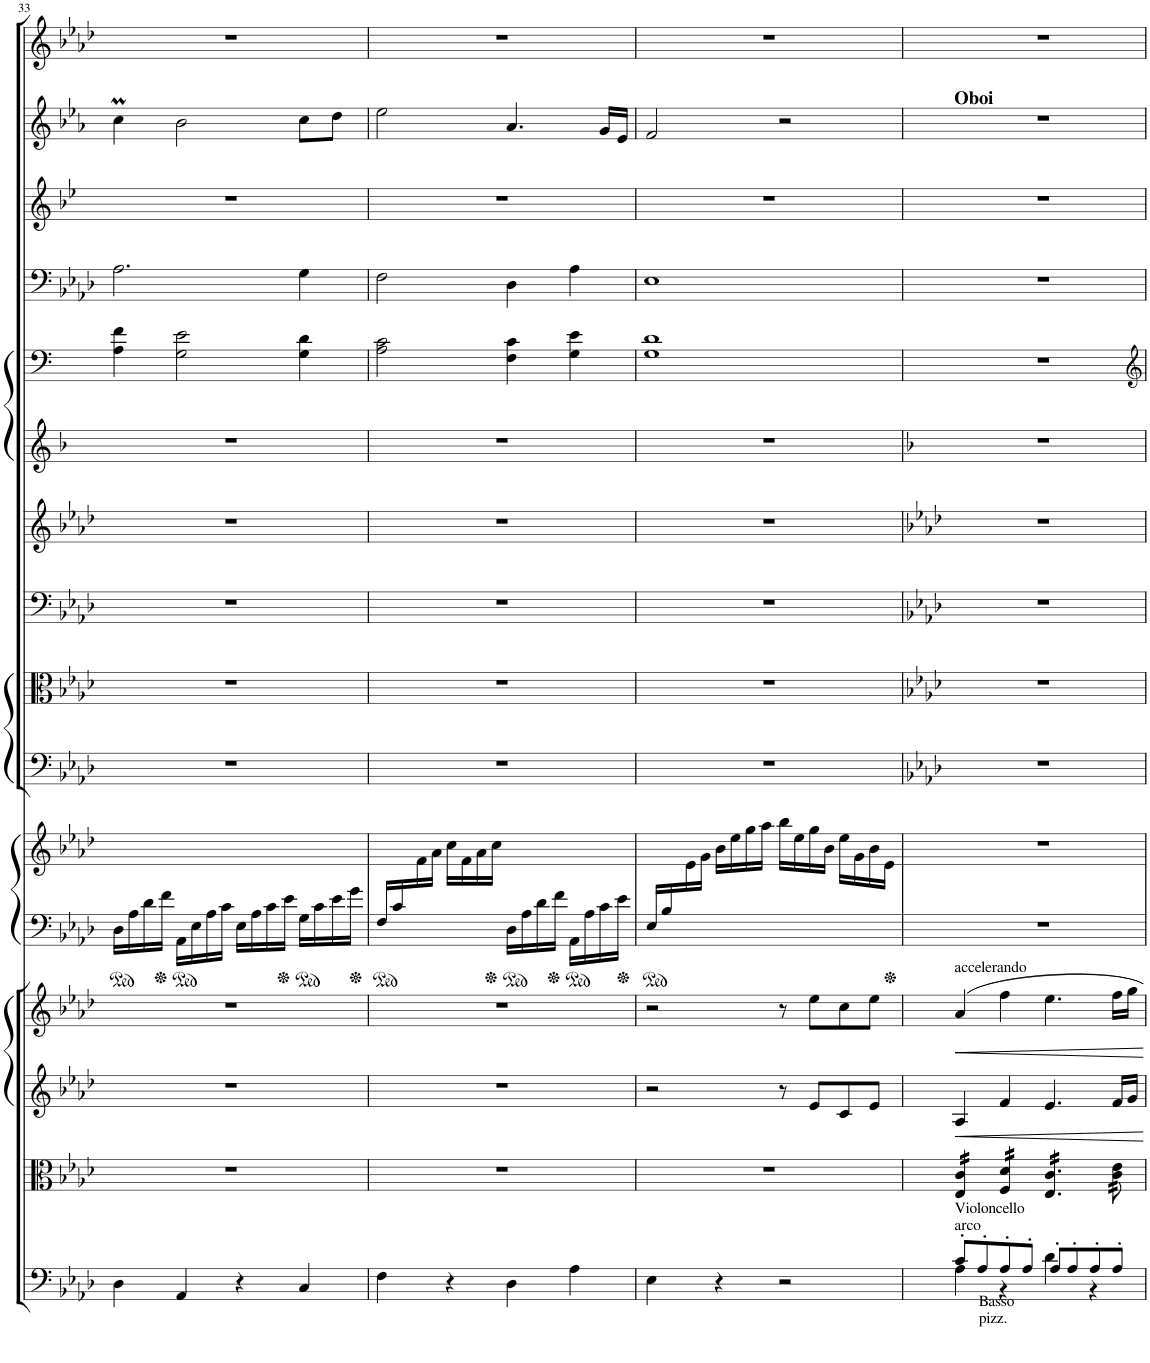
**kern	**kern	**kern	**kern	**kern	**kern	**kern	**kern	**kern	**kern	**kern	**kern	**kern	**kern	**kern	**kern
*part15	*part14	*part13	*part12	*part11	*part11	*part10	*part9	*part8	*part7	*part6	*part5	*part4	*part3	*part2	*part1
*staff16	*staff15	*staff14	*staff13	*staff12	*staff11	*staff10	*staff9	*staff8	*staff7	*staff6	*staff5	*staff4	*staff3	*staff2	*staff1
*I"Bassi	*I"Viola	*I"Violino II	*I"Violino I	*I"Pianoforte	*	*I"Trombone Basso	*I"Tromboni Alto, Tenore	*I"Timpani in C, F, G	*I"Trombe in C	*I"Corni in Es	*I"Corni in As	*I"Fagotti	*I"Clarinetti in B	*I"Oboi (II = Corno inglese)	*I"Flauto
*	*	*	*	*I'Pno	*	*	*I'Trb	*I'Timp	*	*	*	*	*I'Cl	*I'Ob	*I'Fl
!!LO:PB:g=z
*clefF4	*clefC3	*clefG2	*clefG2	*clefF4	*clefG2	*clefF4	*clefC3	*clefF4	*clefG2	*clefG2	*clefG2	*clefF4	*clefG2	*clefG2	*clefG2
*	*	*	*	*	*	*	*	*	*	*Trd5c9	*Trd2c4	*	*Trd1c2	*Trd4c7	*
*k[b-e-a-d-]	*k[b-e-a-d-]	*k[b-e-a-d-]	*k[b-e-a-d-]	*k[b-e-a-d-]	*k[b-e-a-d-]	*k[b-e-a-d-]	*k[b-e-a-d-]	*k[b-e-a-d-]	*k[b-e-a-d-]	*k[b-]	*k[]	*k[b-e-a-d-]	*k[b-e-]	*k[b-e-a-]	*k[b-e-a-d-]
*M4/4	*M4/4	*M4/4	*M4/4	*M4/4	*M4/4	*M4/4	*M4/4	*M4/4	*M4/4	*M4/4	*M4/4	*M4/4	*M4/4	*M4/4	*M4/4
*met(c)	*met(c)	*met(c)	*met(c)	*met(c)	*met(c)	*met(c)	*met(c)	*met(c)	*met(c)	*met(c)	*met(c)	*met(c)	*met(c)	*met(c)	*met(c)
=33	=33	=33	=33	=33	=33	=33	=33	=33	=33	=33	=33	=33	=33	=33	=33
4D-\	1r	1r	1r	16D-\LL	1ryy	1r	1r	1r	1r	1r	4A\ 4f\	2.A-\	1r	4ccM\	1r
.	.	.	.	16A-\	.	.	.	.	.	.	.	.	.	.	.
.	.	.	.	16d-\	.	.	.	.	.	.	.	.	.	.	.
.	.	.	.	16f\JJ	.	.	.	.	.	.	.	.	.	.	.
4AA-/	.	.	.	16AA-\LL	.	.	.	.	.	.	2G\ 2e\	.	.	2b-\	.
.	.	.	.	16E-\	.	.	.	.	.	.	.	.	.	.	.
.	.	.	.	16A-\	.	.	.	.	.	.	.	.	.	.	.
.	.	.	.	16c\JJ	.	.	.	.	.	.	.	.	.	.	.
4r	.	.	.	16E-\LL	.	.	.	.	.	.	.	.	.	.	.
.	.	.	.	16A-\	.	.	.	.	.	.	.	.	.	.	.
.	.	.	.	16c\	.	.	.	.	.	.	.	.	.	.	.
.	.	.	.	16e-\JJ	.	.	.	.	.	.	.	.	.	.	.
4C/	.	.	.	16G\LL	.	.	.	.	.	.	4G\ 4d\	4G\	.	8cc\L	.
.	.	.	.	16c\	.	.	.	.	.	.	.	.	.	.	.
.	.	.	.	16e-\	.	.	.	.	.	.	.	.	.	8dd\J	.
.	.	.	.	16g\JJ	.	.	.	.	.	.	.	.	.	.	.
=34	=34	=34	=34	=34	=34	=34	=34	=34	=34	=34	=34	=34	=34	=34	=34
*	*	*	*	*ped	*	*	*	*	*	*	*	*	*	*	*
*	*	*	*	*	*^	*	*	*	*	*	*	*	*	*	*
4F\	1r	1r	1r	16F/LL	1ryy	8ryy	1r	1r	1r	1r	1r	2A\ 2c\	2F\	1r	2ee-\	1r
.	.	.	.	16c/	.	.	.	.	.	.	.	.	.	.	.	.
.	.	.	.	4.ryy	.	16f\	.	.	.	.	.	.	.	.	.	.
.	.	.	.	.	.	16a-\JJ	.	.	.	.	.	.	.	.	.	.
4r	.	.	.	.	.	16cc\LL	.	.	.	.	.	.	.	.	.	.
.	.	.	.	.	.	16f\	.	.	.	.	.	.	.	.	.	.
.	.	.	.	.	.	16a-\	.	.	.	.	.	.	.	.	.	.
.	.	.	.	.	.	16cc\JJ	.	.	.	.	.	.	.	.	.	.
*	*	*	*	*	*Xped	*	*	*	*	*	*	*	*	*	*	*
4D-\	.	.	.	16D-\LL	.	2ryy	.	.	.	.	.	4F\ 4c\	4D-\	.	4.a-/	.
.	.	.	.	16A-\	.	.	.	.	.	.	.	.	.	.	.	.
.	.	.	.	16d-\	.	.	.	.	.	.	.	.	.	.	.	.
.	.	.	.	16f\JJ	.	.	.	.	.	.	.	.	.	.	.	.
4A-\	.	.	.	16AA-\LL	.	.	.	.	.	.	.	4G\ 4e\	4A-\	.	.	.
.	.	.	.	16A-\	.	.	.	.	.	.	.	.	.	.	.	.
.	.	.	.	16c\	.	.	.	.	.	.	.	.	.	.	16g/LL	.
.	.	.	.	16e-\JJ	.	.	.	.	.	.	.	.	.	.	16e-/JJ	.
=35	=35	=35	=35	=35	=35	=35	=35	=35	=35	=35	=35	=35	=35	=35	=35	=35
*	*	*	*	*ped	*	*	*	*	*	*	*	*	*	*	*	*
4E-\	1r	2r	2r	16E-/LL	1ryy	8ryy	1r	1r	1r	1r	1r	1G 1d	1E-	1r	2f/	1r
.	.	.	.	16B-/	.	.	.	.	.	.	.	.	.	.	.	.
.	.	.	.	2..ryy	.	16e-\	.	.	.	.	.	.	.	.	.	.
.	.	.	.	.	.	16g\JJ	.	.	.	.	.	.	.	.	.	.
4r	.	.	.	.	.	16b-\LL	.	.	.	.	.	.	.	.	.	.
.	.	.	.	.	.	16ee-\	.	.	.	.	.	.	.	.	.	.
.	.	.	.	.	.	16gg\	.	.	.	.	.	.	.	.	.	.
.	.	.	.	.	.	16aa-\JJ	.	.	.	.	.	.	.	.	.	.
2r	.	8r	8r	.	.	16bb-\LL	.	.	.	.	.	.	.	.	2r	.
.	.	.	.	.	.	16ee-\	.	.	.	.	.	.	.	.	.	.
.	.	8e-/L	8ee-\L	.	.	16gg\	.	.	.	.	.	.	.	.	.	.
.	.	.	.	.	.	16b-\JJ	.	.	.	.	.	.	.	.	.	.
.	.	8c/	8cc\	.	.	16ee-\LL	.	.	.	.	.	.	.	.	.	.
.	.	.	.	.	.	16g\	.	.	.	.	.	.	.	.	.	.
.	.	8e-/J	8ee-\J	.	.	16b-\	.	.	.	.	.	.	.	.	.	.
.	.	.	.	.	.	16e-\JJ	.	.	.	.	.	.	.	.	.	.
*	*	*	*	*	*v	*v	*	*	*	*	*	*	*	*	*	*
=36	=36	=36	=36	=36	=36	=36	=36	=36	=36	=36	=36	=36	=36	=36	=36
*k[b-e-a-d-]	*k[b-e-a-d-]	*k[b-e-a-d-]	*k[b-e-a-d-]	*k[b-e-a-d-]	*k[b-e-a-d-]	*k[b-e-a-d-]	*k[b-e-a-d-]	*k[b-e-a-d-]	*k[b-e-a-d-]	*k[b-]	*k[]	*k[b-e-a-d-]	*k[b-e-]	*k[b-e-a-d-]	*k[b-e-a-d-]
*^	*	*	*	*	*	*	*	*	*	*	*	*	*	*	*
*	*	*	*	*	*	*Xped	*	*	*	*	*	*	*	*	*	*
*	*	*	*	*	*	*^	*	*	*	*	*	*	*	*	*	*
!	!	!	!	!	!	!	!	!	!	!	!	!	!	!	!	!LO:TX:a:B:t=Oboi	!
!	!	!	!	!LO:TX:a:t=accelerando	!	!	!	!	!	!	!	!	!	!	!	!	!
!LO:TX:b:t=Basso	!	!	!	!	!	!	!	!	!	!	!	!	!	!	!	!	!
!LO:TX:b:t=pizz.	!	!	!	!	!	!	!	!	!	!	!	!	!	!	!	!	!
!LO:TX:a:t=Violoncello	!	!	!	!	!	!	!	!	!	!	!	!	!	!	!	!	!
!LO:TX:a:t=arco	!	!	!	!	!	!	!	!	!	!	!	!	!	!	!	!	!
*	*	*	*	*	*	*v	*v	*	*	*	*	*	*	*	*	*	*
*	*	*tremolo	*	*	*	*	*	*	*	*	*	*	*	*	*	*
8c'/L	4A-\	16E-/ 16c/LL	4A-/	4a-/	1r	1r	1r	1r	1r	1r	1r	1r	1r	1r	1r	1r
.	.	16E-/ 16c/	.	.	.	.	.	.	.	.	.	.	.	.	.	.
8A-'/	.	16E-/ 16c/	.	.	.	.	.	.	.	.	.	.	.	.	.	.
.	.	16E-/ 16c/JJ	.	.	.	.	.	.	.	.	.	.	.	.	.	.
8A-'/	4r	16F/ 16d-/LL	4f/	4ff\	.	.	.	.	.	.	.	.	.	.	.	.
.	.	16F/ 16d-/	.	.	.	.	.	.	.	.	.	.	.	.	.	.
8A-'/J	.	16F/ 16d-/	.	.	.	.	.	.	.	.	.	.	.	.	.	.
.	.	16F/ 16d-/JJ	.	.	.	.	.	.	.	.	.	.	.	.	.	.
8A-'/L	4d-\	16E-/ 16c/LL	4.e-/	4.ee-\	.	.	.	.	.	.	.	.	.	.	.	.
.	.	16E-/ 16c/	.	.	.	.	.	.	.	.	.	.	.	.	.	.
8A-'/	.	16E-/ 16c/	.	.	.	.	.	.	.	.	.	.	.	.	.	.
.	.	16E-/ 16c/	.	.	.	.	.	.	.	.	.	.	.	.	.	.
8A-'/	4r	16E-/ 16c/	.	.	.	.	.	.	.	.	.	.	.	.	.	.
.	.	16E-/ 16c/JJ	.	.	.	.	.	.	.	.	.	.	.	.	.	.
8A-'/J	.	32c\ 32e-\	16f/LL	16ff\LL	.	.	.	.	.	.	.	.	.	.	.	.
.	.	32c\ 32e-\	.	.	.	.	.	.	.	.	.	.	.	.	.	.
.	.	32c\ 32e-\	16g/JJ	16gg\JJ	.	.	.	.	.	.	.	.	.	.	.	.
.	.	32c\ 32e-\	.	.	.	.	.	.	.	.	.	.	.	.	.	.
*	*	*Xtremolo	*	*	*	*	*	*	*	*	*	*	*	*	*	*
*v	*v	*	*	*	*	*	*	*	*	*	*	*	*	*	*	*
=	=	=	=	=	=	=	=	=	=	=	=	=	=	=	=
*-	*-	*-	*-	*-	*-	*-	*-	*-	*-	*-	*-	*-	*-	*-	*-
